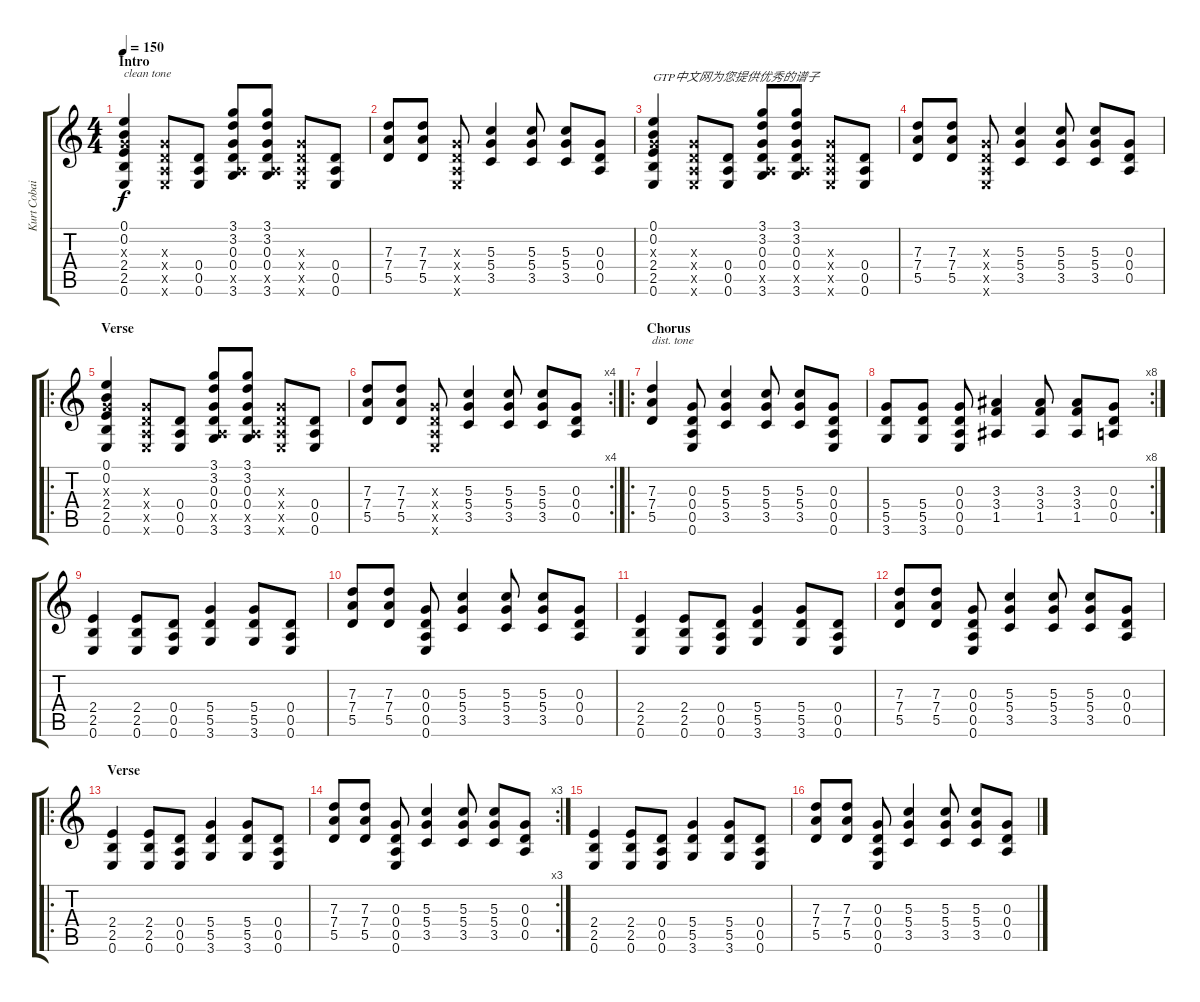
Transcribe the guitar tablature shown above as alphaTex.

\track ("Kurt Cobain" "Kurt Cobai") {instrument distortionguitar}
\staff {score tabs}
\tuning (E4 B3 G3 D3 A2 E2) {hide}
\ts (4 4)
\section ("" "Intro")
\tempo 150
\clef g2
\ks c
(0.1 0.2 0.3{x} 2.4 2.5 0.6).4{txt "clean tone" dy f instrument electricguitarclean} (0.3{x} 0.4{x} 0.5{x} 0.6{x}).8 (0.4 0.5 0.6).8 (3.1 3.2 0.3 0.4 0.5{x} 3.6).8 (3.1 3.2 0.3 0.4 0.5{x} 3.6).8 (0.3{x} 0.4{x} 0.5{x} 0.6{x}).8 (0.4 0.5 0.6).8 |
(7.3 7.4 5.5).8 (7.3 7.4 5.5).8 (0.3{x} 0.4{x} 0.5{x} 0.6{x}).8 (5.3 5.4 3.5).4 (5.3 5.4 3.5).8 (5.3 5.4 3.5).8 (0.3 0.4 0.5).8 |
(0.1 0.2 0.3{x} 2.4 2.5 0.6).4{txt "GTP中文网为您提供优秀的谱子"} (0.3{x} 0.4{x} 0.5{x} 0.6{x}).8 (0.4 0.5 0.6).8 (3.1 3.2 0.3 0.4 0.5{x} 3.6).8 (3.1 3.2 0.3 0.4 0.5{x} 3.6).8 (0.3{x} 0.4{x} 0.5{x} 0.6{x}).8 (0.4 0.5 0.6).8 |
(7.3 7.4 5.5).8 (7.3 7.4 5.5).8 (0.3{x} 0.4{x} 0.5{x} 0.6{x}).8 (5.3 5.4 3.5).4 (5.3 5.4 3.5).8 (5.3 5.4 3.5).8 (0.3 0.4 0.5).8 |
\ro
\section ("" "Verse")
(0.1 0.2 0.3{x} 2.4 2.5 0.6).4 (0.3{x} 0.4{x} 0.5{x} 0.6{x}).8 (0.4 0.5 0.6).8 (3.1 3.2 0.3 0.4 0.5{x} 3.6).8 (3.1 3.2 0.3 0.4 0.5{x} 3.6).8 (0.3{x} 0.4{x} 0.5{x} 0.6{x}).8 (0.4 0.5 0.6).8 |
\rc 4
(7.3 7.4 5.5).8 (7.3 7.4 5.5).8 (0.3{x} 0.4{x} 0.5{x} 0.6{x}).8 (5.3 5.4 3.5).4 (5.3 5.4 3.5).8 (5.3 5.4 3.5).8 (0.3 0.4 0.5).8 |
\ro
\section ("" "Chorus")
(7.3 7.4 5.5).4{txt "dist. tone" instrument distortionguitar} (0.3 0.4 0.5 0.6).8 (5.3 5.4 3.5).4 (5.3 5.4 3.5).8 (5.3 5.4 3.5).8 (0.3 0.4 0.5 0.6).8 |
\rc 8
(5.4 5.5 3.6).8 (5.4 5.5 3.6).8 (0.3 0.4 0.5 0.6).8 (3.3 3.4 1.5).4 (3.3 3.4 1.5).8 (3.3 3.4 1.5).8 (0.3 0.4 0.5).8 |
(2.4 2.5 0.6).4 (2.4 2.5 0.6).8 (0.4 0.5 0.6).8 (5.4 5.5 3.6).4 (5.4 5.5 3.6).8 (0.4 0.5 0.6).8 |
(7.3 7.4 5.5).8 (7.3 7.4 5.5).8 (0.3 0.4 0.5 0.6).8 (5.3 5.4 3.5).4 (5.3 5.4 3.5).8 (5.3 5.4 3.5).8 (0.3 0.4 0.5).8 |
(2.4 2.5 0.6).4 (2.4 2.5 0.6).8 (0.4 0.5 0.6).8 (5.4 5.5 3.6).4 (5.4 5.5 3.6).8 (0.4 0.5 0.6).8 |
(7.3 7.4 5.5).8 (7.3 7.4 5.5).8 (0.3 0.4 0.5 0.6).8 (5.3 5.4 3.5).4 (5.3 5.4 3.5).8 (5.3 5.4 3.5).8 (0.3 0.4 0.5).8 |
\ro
\section ("" "Verse")
(2.4 2.5 0.6).4 (2.4 2.5 0.6).8 (0.4 0.5 0.6).8 (5.4 5.5 3.6).4 (5.4 5.5 3.6).8 (0.4 0.5 0.6).8 |
\rc 3
(7.3 7.4 5.5).8 (7.3 7.4 5.5).8 (0.3 0.4 0.5 0.6).8 (5.3 5.4 3.5).4 (5.3 5.4 3.5).8 (5.3 5.4 3.5).8 (0.3 0.4 0.5).8 |
(2.4 2.5 0.6).4 (2.4 2.5 0.6).8 (0.4 0.5 0.6).8 (5.4 5.5 3.6).4 (5.4 5.5 3.6).8 (0.4 0.5 0.6).8 |
(7.3 7.4 5.5).8 (7.3 7.4 5.5).8 (0.3 0.4 0.5 0.6).8 (5.3 5.4 3.5).4 (5.3 5.4 3.5).8 (5.3 5.4 3.5).8 (0.3 0.4 0.5).8
